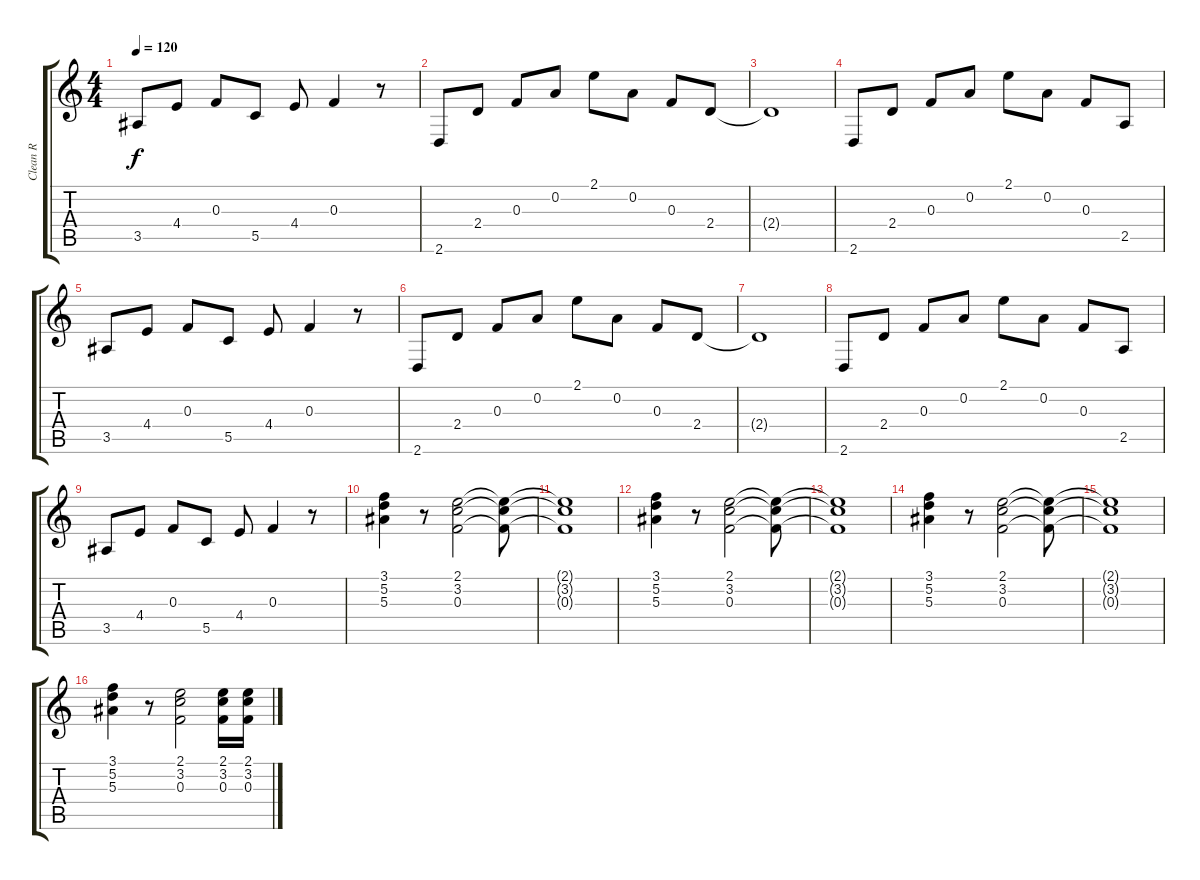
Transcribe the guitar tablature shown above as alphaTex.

\track ("Clean R" "Clean R") {instrument acousticguitarsteel}
\staff {score tabs}
\tuning (D4 A3 F3 C3 G2 C2) {hide}
\ts (4 4)
\tempo 120
\clef g2
\ks c
3.5.8{dy f} 4.4.8 0.3.8 5.5.8 4.4.8 0.3.4 r.8 |
2.6.8 2.4.8 0.3.8 0.2.8 2.1.8 0.2.8 0.3.8 2.4.8 |
2.4{t}.1 |
2.6.8 2.4.8 0.3.8 0.2.8 2.1.8 0.2.8 0.3.8 2.5.8 |
3.5.8 4.4.8 0.3.8 5.5.8 4.4.8 0.3.4 r.8 |
2.6.8 2.4.8 0.3.8 0.2.8 2.1.8 0.2.8 0.3.8 2.4.8 |
2.4{t}.1 |
2.6.8 2.4.8 0.3.8 0.2.8 2.1.8 0.2.8 0.3.8 2.5.8 |
3.5.8 4.4.8 0.3.8 5.5.8 4.4.8 0.3.4 r.8 |
(3.1 5.2 5.3).4 r.8 (2.1 3.2 0.3).2 (2.1{t} 3.2{t} 0.3{t}).8 |
(2.1{t} 3.2{t} 0.3{t}).1 |
(3.1 5.2 5.3).4 r.8 (2.1 3.2 0.3).2 (2.1{t} 3.2{t} 0.3{t}).8 |
(2.1{t} 3.2{t} 0.3{t}).1 |
(3.1 5.2 5.3).4 r.8 (2.1 3.2 0.3).2 (2.1{t} 3.2{t} 0.3{t}).8 |
(2.1{t} 3.2{t} 0.3{t}).1 |
(3.1 5.2 5.3).4 r.8 (2.1 3.2 0.3).2 (2.1 3.2 0.3).16 (2.1 3.2 0.3).16
